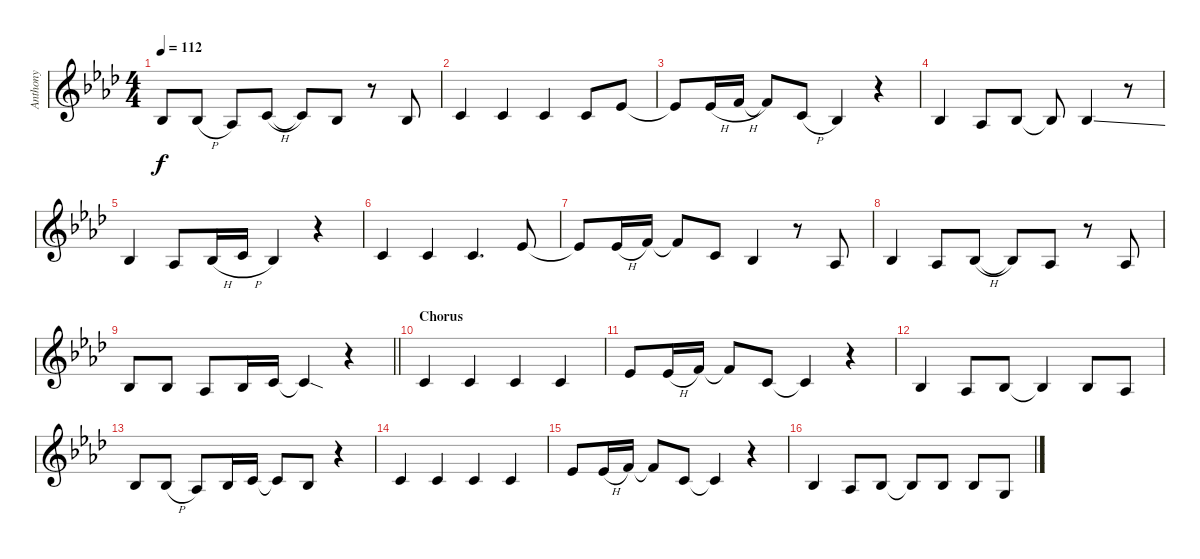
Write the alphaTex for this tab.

\track ("Anthony" "Anthony") {instrument synthvoice}
\staff {score}
\tuning (E4 B3 G3 D3 A2 E2) {hide}
\ts (4 4)
\tempo 112
\clef g2
\ks ab
3.3.8{dy f} 3.3{h}.8 1.3.8 5.3{h}.8 5.3{t}.8 3.3.8 r.8 3.3.8 |
1.2.4 1.2.4 1.2.4 1.2.8 4.2.8 |
4.2{t}.8 4.2{h}.16 6.2{h}.16 6.2{t}.8 5.3{h}.8 3.3.4 r.4 |
3.3.4 1.3.8 3.3.8 3.3{t}.8 3.3{ss}.4 r.8 |
3.3.4 1.3.8 3.3{h}.16 5.3{h}.16 3.3.4 r.4 |
1.2.4 1.2.4 1.2.4{d} 4.2.8 |
4.2{t}.8 4.2{h}.16 6.2.16 6.2{t}.8 1.2.8 3.3.4 r.8 1.3.8 |
3.3.4 1.3.8 3.3{h}.8 3.3{t}.8 1.3.8 r.8 1.3.8 |
\barLineRight lightlight
3.3.8 3.3.8 1.3.8 3.3.16 1.2.16 1.2{sod t}.4 r.4 |
\section ("" "Chorus")
1.2.4 1.2.4 1.2.4 1.2.4 |
4.2.8 4.2{h}.16 6.2.16 6.2{t}.8 1.2.8 1.2{t}.4 r.4 |
3.3.4 1.3.8 3.3.8 3.3{t}.4 3.3.8 1.3.8 |
3.3.8 3.3{h}.8 1.3.8 3.3.16 5.3.16 5.3{t}.8 3.3.8 r.4 |
1.2.4 1.2.4 1.2.4 1.2.4 |
4.2.8 4.2{h}.16 6.2.16 6.2{t}.8 1.2.8 1.2{t}.4 r.4 |
3.3.4 1.3.8 3.3.8 3.3{t}.8 3.3.8 3.3.8 5.4.8
